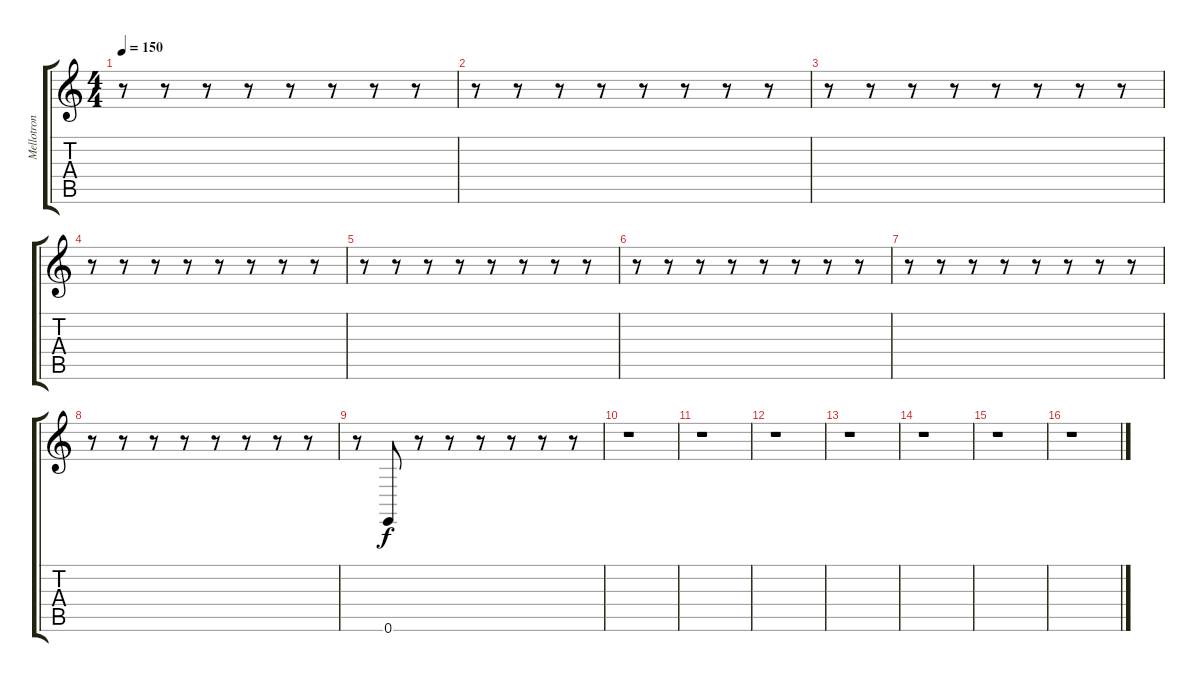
\track ("Mellotron" "Mellotron") {instrument clavinet}
\staff {score tabs}
\tuning (E4 B3 G3 D3 A2 E2) {hide}
\ts (4 4)
\tempo 150
\clef g2
\ks c
r.8{dy mp} r.8 r.8 r.8 r.8 r.8 r.8 r.8 |
r.8 r.8 r.8 r.8 r.8 r.8 r.8 r.8 |
r.8 r.8 r.8 r.8 r.8 r.8 r.8 r.8 |
r.8 r.8 r.8 r.8 r.8 r.8 r.8 r.8 |
r.8 r.8 r.8 r.8 r.8 r.8 r.8 r.8 |
r.8 r.8 r.8 r.8 r.8 r.8 r.8 r.8 |
r.8 r.8 r.8 r.8 r.8 r.8 r.8 r.8 |
r.8 r.8 r.8 r.8 r.8 r.8 r.8 r.8 |
r.8 0.6.8{dy f} r.8 r.8 r.8 r.8 r.8 r.8 |
r.1 |
r.1 |
r.1 |
r.1 |
r.1 |
r.1 |
r.1
